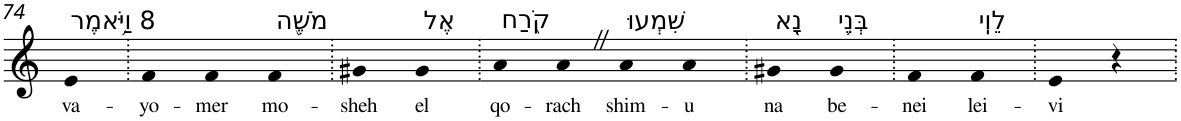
**kern	**text
*part1	*part1
*staff1	*staff1
*I"Piano	*
*I'Pno	*
!!LO:PB:g=z
*clefG2	*
*k[]	*
=74	=74
!LO:TX:a:t=8 וַיֹּ֥אמֶר	!
!	!LO:LY:b
4e	va-
=75.	=75.
!	!LO:LY:b
4f	-yo-
!	!LO:LY:b
4f	-mer
!LO:TX:a:t=מֹשֶׁ֖ה	!
!	!LO:LY:b
4f	mo-
=76.	=76.
!	!LO:LY:b
4g#X	-sheh
!LO:TX:a:t=אֶל	!
!	!LO:LY:b
4g#	el
=77.	=77.
!LO:TX:a:t=קֹ֑רַח	!
!	!LO:LY:b
4a	qo-
!	!LO:LY:b
4aZ	-rach
!LO:TX:a:t=שִׁמְעוּ	!
!	!LO:LY:b
4a	shim-
!	!LO:LY:b
4a	-u
=78.	=78.
!LO:TX:a:t=נָ֖א	!
!	!LO:LY:b
4g#X	na
!LO:TX:a:t=בְּנֵ֥י	!
!	!LO:LY:b
4g#	be-
=79.	=79.
!	!LO:LY:b
4f	-nei
!LO:TX:a:t=לֵוִֽי	!
!	!LO:LY:b
4f	lei-
=80.	=80.
!	!LO:LY:b
4e	-vi
4r	.
=.	=.
*-	*-
